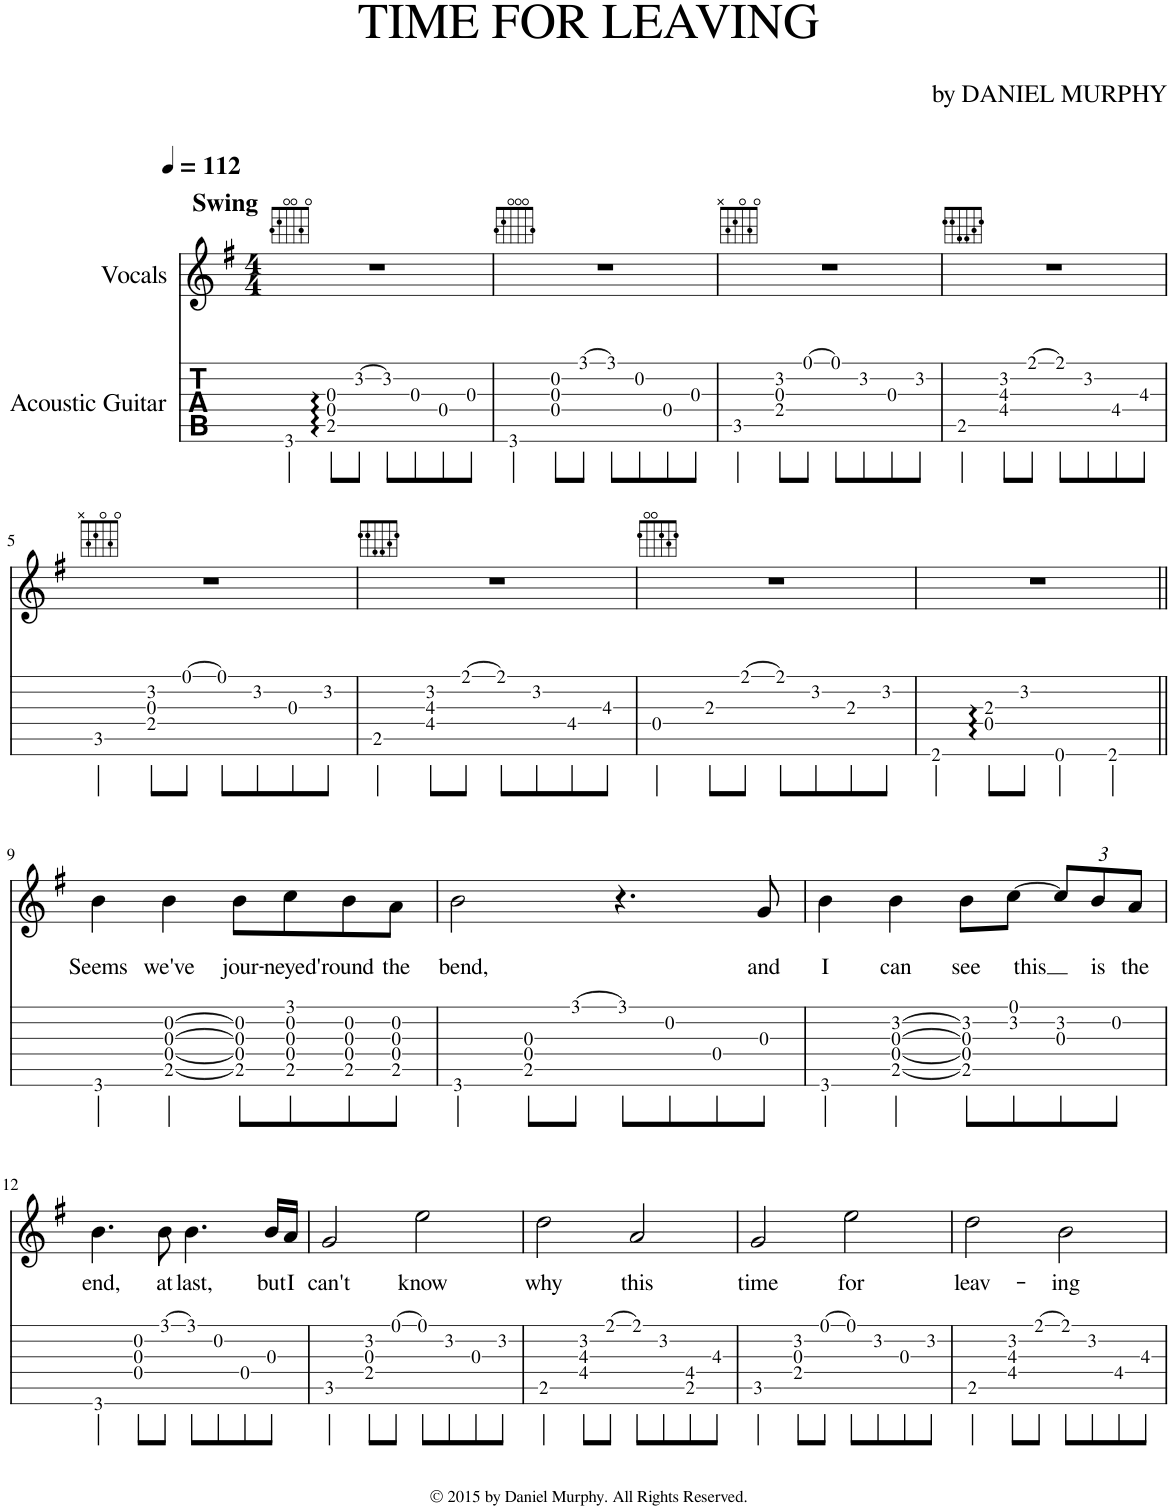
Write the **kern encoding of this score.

**kern	**kern	**text
*part2	*part1	*part1
*staff2	*staff1	*staff1
*I"Acoustic Guitar	*I"Vocals	*
*I'Ac Gtr	*	*
*stria6	*	*
*	*clefG2	*
*k[f#]	*k[f#]	*
*M4/4	*M4/4	*
*MM112	*MM112	*
=1	=1	=1
!	!LO:TX:a:B:t=Swing	!
4GG\	1r	.
8BB\ 8D\ 8G\L	.	.
[8d\J	.	.
8d\L]	.	.
8G\	.	.
8D\	.	.
8G\J	.	.
=2	=2	=2
4GG\	1r	.
8D\ 8G\ 8B\L	.	.
[8g\J	.	.
8g\L]	.	.
8B\	.	.
8D\	.	.
8G\J	.	.
=3	=3	=3
4C\	1r	.
8E\ 8G\ 8d\L	.	.
[8e\J	.	.
8e\L]	.	.
8d\	.	.
8G\	.	.
8d\J	.	.
=4	=4	=4
4BB\	1r	.
8F#\ 8B\ 8d\L	.	.
[8f#\J	.	.
8f#\L]	.	.
8d\	.	.
8F#\	.	.
8B\J	.	.
!!LO:LB:g=z
=5	=5	=5
4C\	1r	.
8E\ 8G\ 8d\L	.	.
[8e\J	.	.
8e\L]	.	.
8d\	.	.
8G\	.	.
8d\J	.	.
=6	=6	=6
4BB\	1r	.
8F#\ 8B\ 8d\L	.	.
[8f#\J	.	.
8f#\L]	.	.
8d\	.	.
8F#\	.	.
8B\J	.	.
=7	=7	=7
4D\	1r	.
8A\L	.	.
[8f#\J	.	.
8f#\L]	.	.
8d\	.	.
8A\	.	.
8d\J	.	.
=8	=8	=8
4FF#\	1r	.
8D\ 8A\L	.	.
8d\J	.	.
4EE\	.	.
4FF#\	.	.
!!LO:LB:g=z
=9||	=9||	=9||
!	!	!LO:LY:b
4GG\	4b\	Seems
!	!	!LO:LY:b
[4BB\ [4D\ [4G\ [4B\	4b\	we've
!	!	!LO:LY:b
8BB\] 8D\] 8G\] 8B\]L	8b\L	jour-
!	!	!LO:LY:b
8BB\ 8D\ 8G\ 8B\ 8g\	8cc\	-neyed
!	!	!LO:LY:b
8BB\ 8D\ 8G\ 8B\	8b\	'round
!	!	!LO:LY:b
8BB\ 8D\ 8G\ 8B\J	8a\J	the
=10	=10	=10
!	!	!LO:LY:b
4GG\	2b\	bend,
8BB\ 8D\ 8G\L	.	.
[8g\J	.	.
8g\L]	4.r	.
8B\	.	.
8D\	.	.
!	!	!LO:LY:b
8G\J	8g/	and
=11	=11	=11
!	!	!LO:LY:b
4GG\	4b\	I
!	!	!LO:LY:b
[4BB\ [4D\ [4G\ [4d\	4b\	can
!	!	!LO:LY:b
8BB\] 8D\] 8G\] 8d\]L	8b\L	see
!	!	!LO:LY:b
8d\ 8e\	[8cc\J	this
*	*Xbrackettup	*
8G\ 8d\	12cc/L]	.
!	!	!LO:LY:b
.	12b/	is
8B\J	.	.
!	!	!LO:LY:b
.	12a/J	the
!!LO:LB:g=z
=12	=12	=12
!	!	!LO:LY:b
4GG\	4.b\	end,
8D\ 8G\ 8B\L	.	.
!	!	!LO:LY:b
[8g\J	8b\	at
!	!	!LO:LY:b
8g\L]	4.b\	last,
8B\	.	.
8D\	.	.
!	!	!LO:LY:b
8G\J	16b/LL	but
!	!	!LO:LY:b
.	16a/JJ	I
=13	=13	=13
!	!	!LO:LY:b
4C\	2g/	can't
8E\ 8G\ 8d\L	.	.
[8e\J	.	.
!	!	!LO:LY:b
8e\L]	2ee\	know
8d\	.	.
8G\	.	.
8d\J	.	.
=14	=14	=14
!	!	!LO:LY:b
4BB\	2dd\	why
8F#\ 8B\ 8d\L	.	.
[8f#\J	.	.
!	!	!LO:LY:b
8f#\L]	2a/	this
8d\	.	.
8BB\ 8F#\	.	.
8B\J	.	.
=15	=15	=15
!	!	!LO:LY:b
4C\	2g/	time
8E\ 8G\ 8d\L	.	.
[8e\J	.	.
!	!	!LO:LY:b
8e\L]	2ee\	for
8d\	.	.
8G\	.	.
8d\J	.	.
=16	=16	=16
!	!	!LO:LY:b
4BB\	2dd\	leav-
8F#\ 8B\ 8d\L	.	.
[8f#\J	.	.
!	!	!LO:LY:b
8f#\L]	2b\	-ing
8d\	.	.
8F#\	.	.
8B\J	.	.
=	=	=
*-	*-	*-
